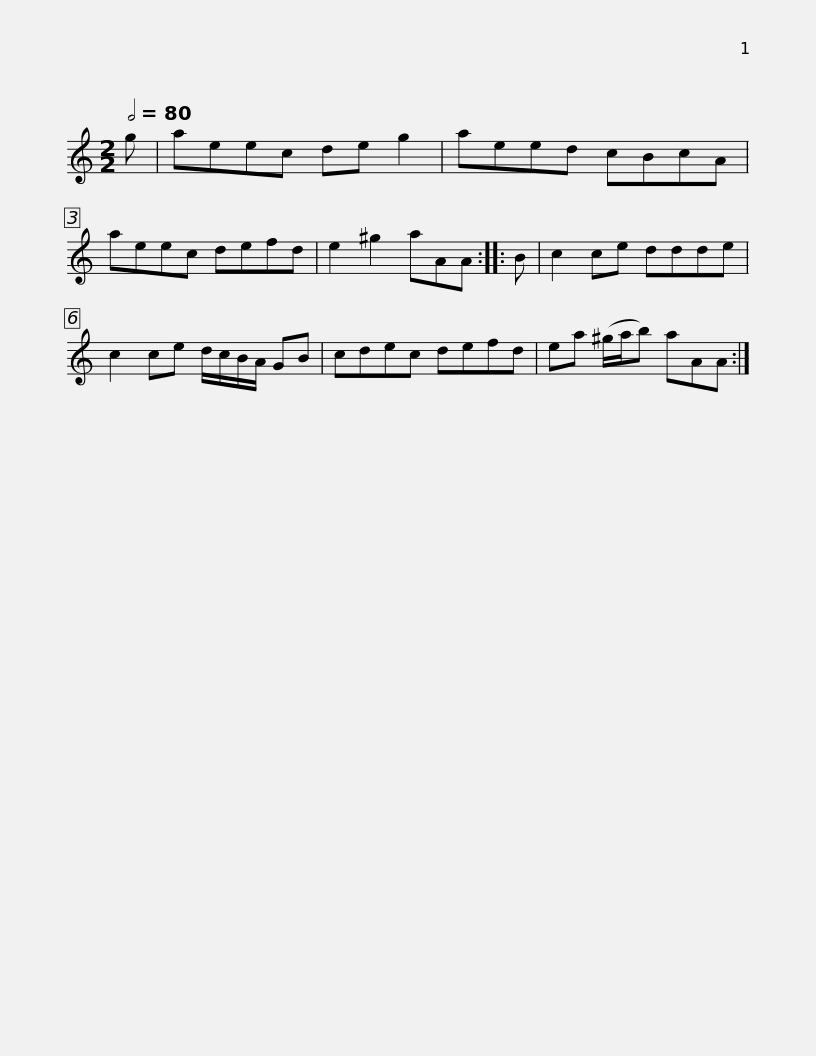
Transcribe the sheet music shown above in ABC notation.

X:1
L:1/8
Q:1/2=80
M:2/2
I:linebreak $
K:C
V:1 treble
V:1
 g | aeec de g2 | aeed cBcA | aeec defd | e2 ^g2 aAA :: %5
 B | c2 ce ddde |$ c2 ce d/c/B/A/ GB | cdec defd | ea (^g/a/b) aAA :| %10
